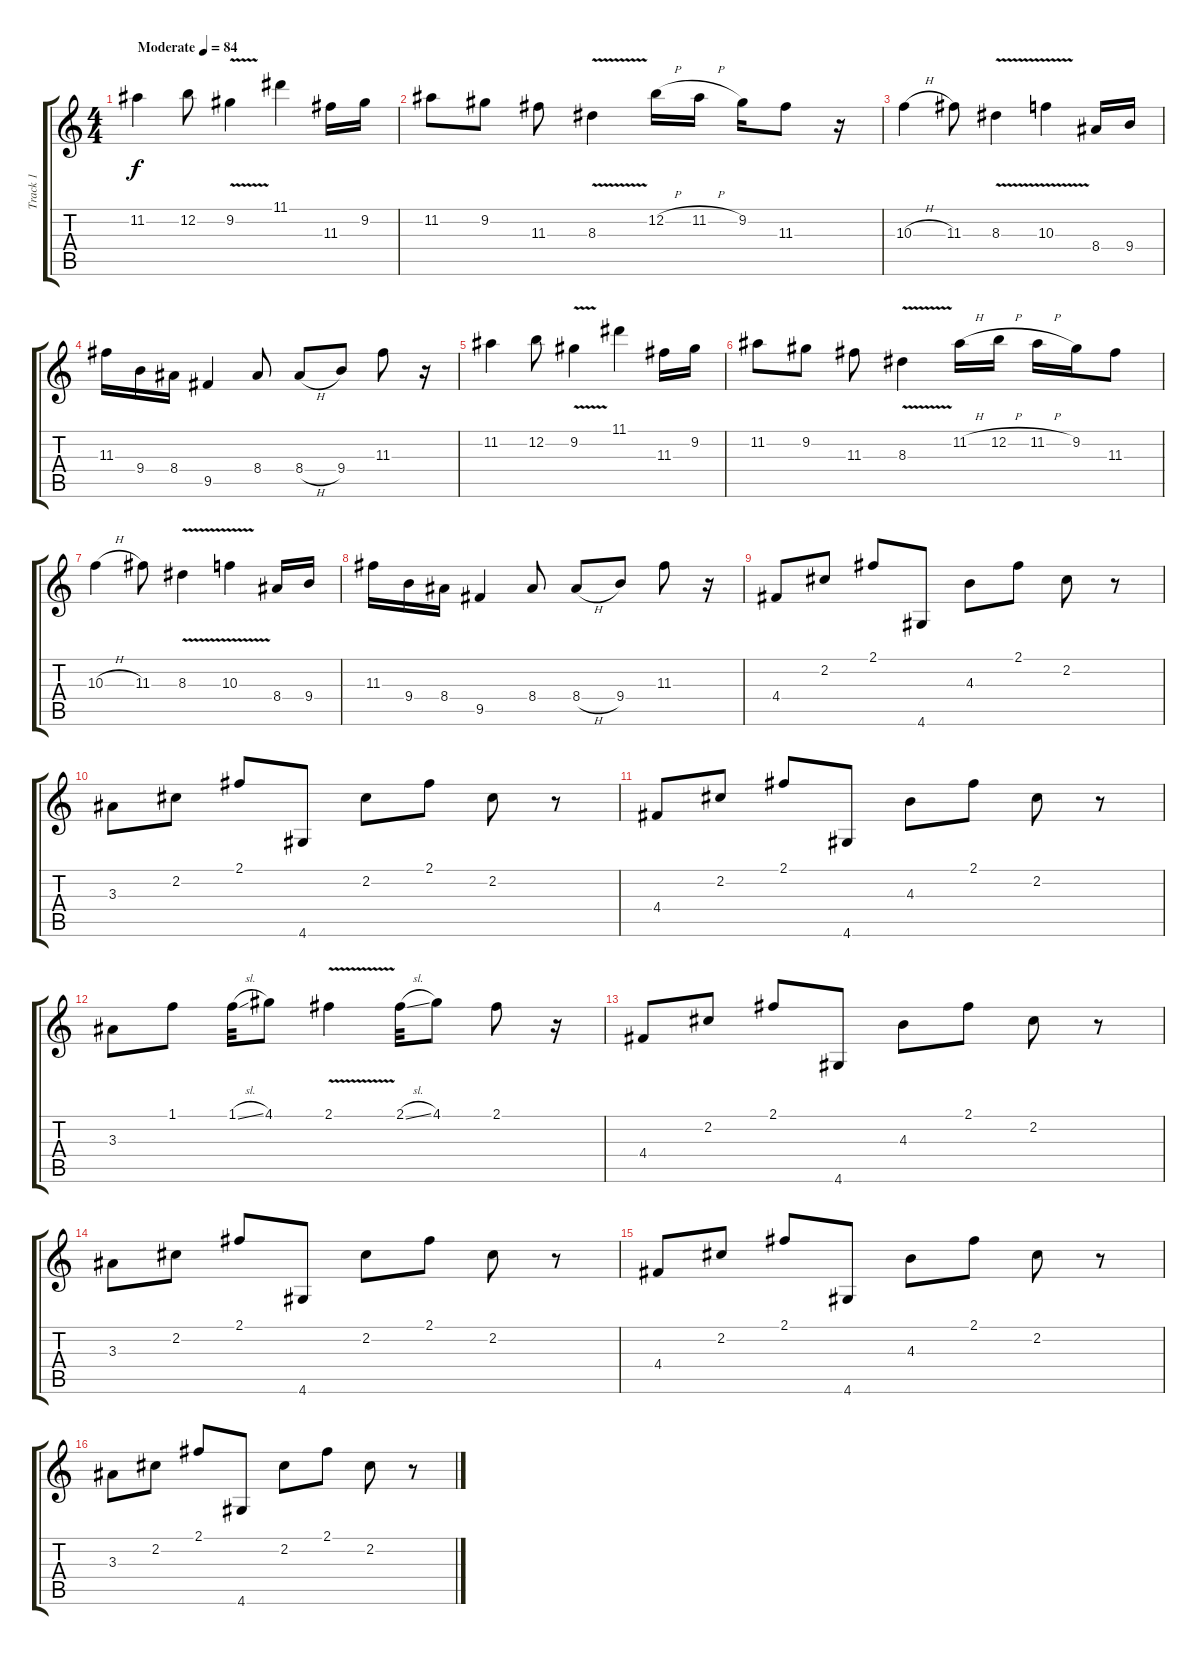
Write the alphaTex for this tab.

\track ("Track 1" "Track 1") {instrument acousticguitarnylon}
\staff {score tabs}
\tuning (E4 B3 G3 D3 A2 E2) {hide}
\ts (4 4)
\tempo (84 "Moderate")
\clef g2
\ks c
11.2.4{dy f instrument acousticguitarnylon} 12.2.8 9.2{v}.4 11.1.4 11.3.16 9.2.16 |
11.2.8 9.2.8 11.3.8 8.3{v}.4 12.2{h}.16 11.2{h}.16 9.2.16 11.3.8 r.16 |
10.3{h}.4 11.3.8 8.3{v}.4 10.3{v}.4 8.4.16 9.4.16 |
11.3.16 9.4.16 8.4.16 9.5.4 8.4.8 8.4{h}.8 9.4.8 11.3.8 r.16 |
11.2.4 12.2.8 9.2{v}.4 11.1.4 11.3.16 9.2.16 |
11.2.8 9.2.8 11.3.8 8.3{v}.4 11.2{h}.16 12.2{h}.16 11.2{h}.16 9.2.16 11.3.8 |
10.3{h}.4 11.3.8 8.3{v}.4 10.3{v}.4 8.4.16 9.4.16 |
11.3.16 9.4.16 8.4.16 9.5.4 8.4.8 8.4{h}.8 9.4.8 11.3.8 r.16 |
4.4.8 2.2.8 2.1.8 4.6.8 4.3.8 2.1.8 2.2.8 r.8 |
3.3.8 2.2.8 2.1.8 4.6.8 2.2.8 2.1.8 2.2.8 r.8 |
4.4.8 2.2.8 2.1.8 4.6.8 4.3.8 2.1.8 2.2.8 r.8 |
3.3.8 1.1.8 1.1{sl}.32 4.1.8 2.1{v}.4 2.1{sl}.32 4.1.8 2.1.8 r.16 |
4.4.8 2.2.8 2.1.8 4.6.8 4.3.8 2.1.8 2.2.8 r.8 |
3.3.8 2.2.8 2.1.8 4.6.8 2.2.8 2.1.8 2.2.8 r.8 |
4.4.8 2.2.8 2.1.8 4.6.8 4.3.8 2.1.8 2.2.8 r.8 |
3.3.8 2.2.8 2.1.8 4.6.8 2.2.8 2.1.8 2.2.8 r.8
